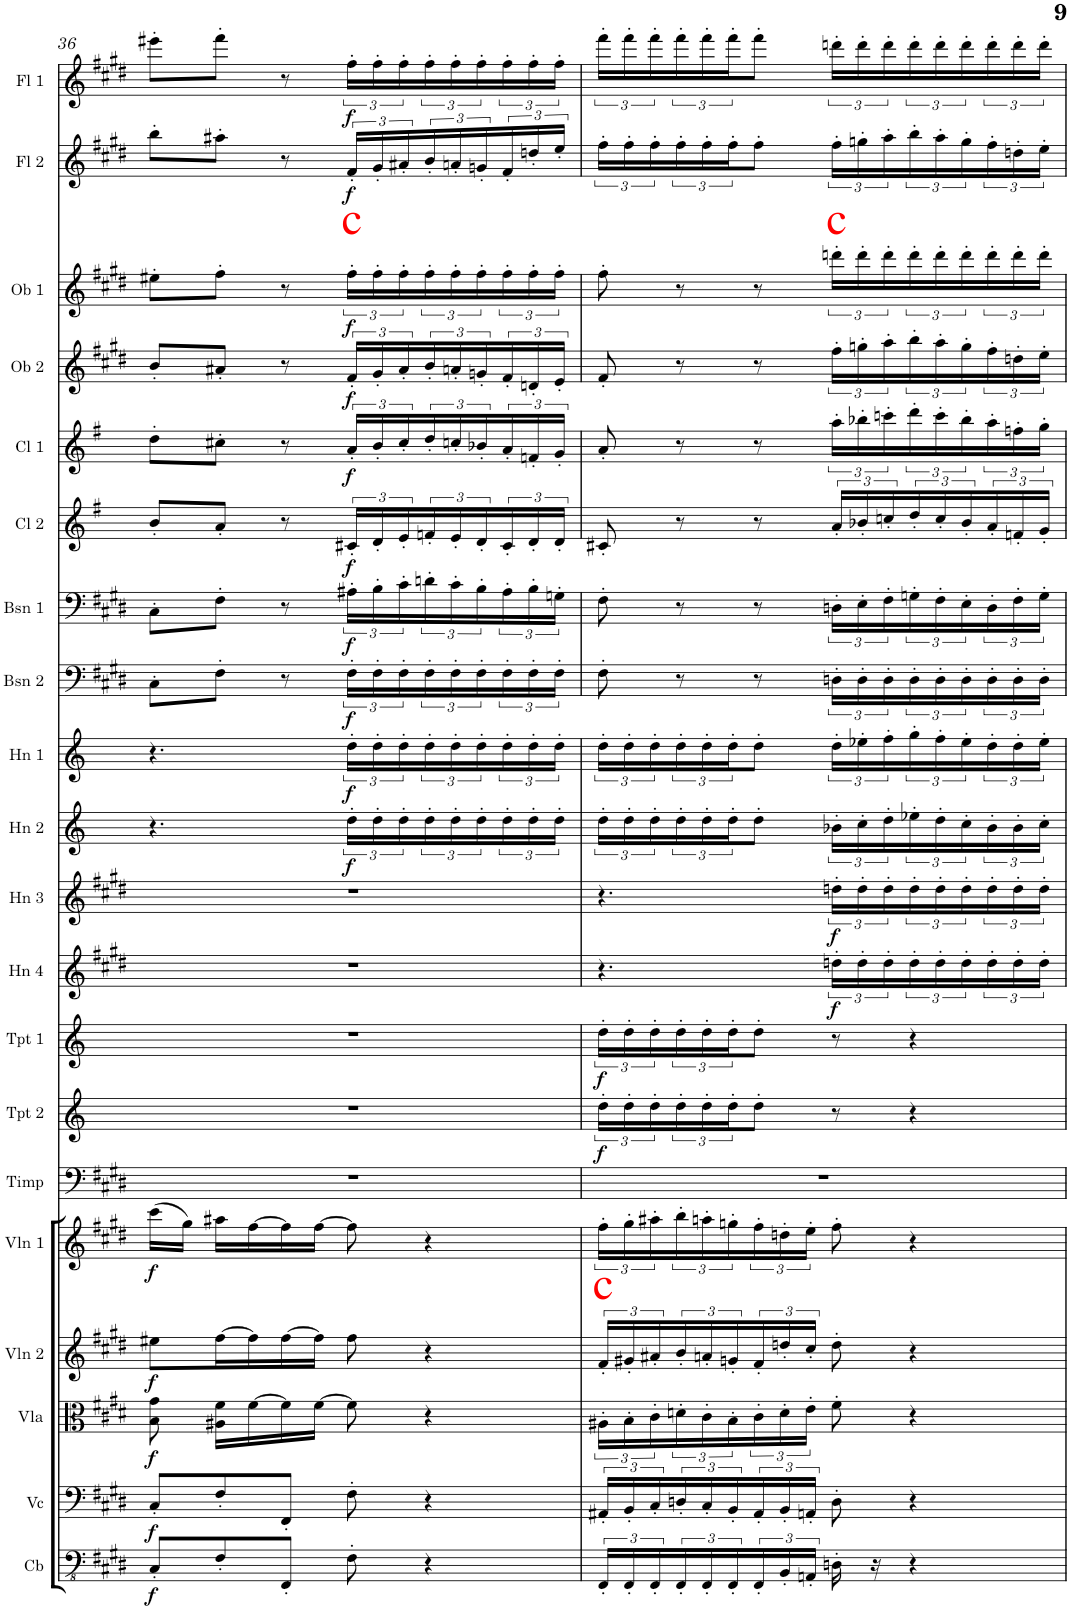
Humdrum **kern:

**kern	**dynam	**kern	**dynam	**kern	**dynam	**kern	**dynam	**kern	**text	**dynam	**kern	**kern	**dynam	**kern	**dynam	**kern	**dynam	**kern	**dynam	**kern	**dynam	**kern	**dynam	**kern	**dynam	**kern	**dynam	**kern	**dynam	**kern	**dynam	**kern	**dynam	**kern	**dynam	**kern	**text	**dynam	**kern	**dynam
*part20	*part20	*part19	*part19	*part18	*part18	*part17	*part17	*part16	*part16	*part16	*part15	*part14	*part14	*part13	*part13	*part12	*part12	*part11	*part11	*part10	*part10	*part9	*part9	*part8	*part8	*part7	*part7	*part6	*part6	*part5	*part5	*part4	*part4	*part3	*part3	*part2	*part2	*part2	*part1	*part1
*staff20	*staff20	*staff19	*staff19	*staff18	*staff18	*staff17	*staff17	*staff16	*staff16	*staff16	*staff15	*staff14	*staff14	*staff13	*staff13	*staff12	*staff12	*staff11	*staff11	*staff10	*staff10	*staff9	*staff9	*staff8	*staff8	*staff7	*staff7	*staff6	*staff6	*staff5	*staff5	*staff4	*staff4	*staff3	*staff3	*staff2	*staff2	*staff2	*staff1	*staff1
*I"Contrabass	*	*I"Violoncello	*	*I"Viola	*	*I"Violin 2	*	*I"Violin 1	*	*	*I"Timpani	*I"E Trumpet 2	*	*I"E Trumpet 1	*	*I"C Horn 4	*	*I"C Horn 3	*	*I"E Horn 2	*	*I"E Horn 1	*	*I"Bassoon 2	*	*I"Bassoon 1	*	*I"A Clarinet 2	*	*I"A Clarinet 1	*	*I"Oboe 2	*	*I"Oboe 1	*	*I"Flute 2	*	*	*I"Flute 1	*
*I'Cb	*	*I'Vc	*	*I'Vla	*	*I'Vln 2	*	*I'Vln 1	*	*	*I'Timp	*I'Tpt 2	*	*I'Tpt 1	*	*I'Hn 4	*	*I'Hn 3	*	*I'Hn 2	*	*I'Hn 1	*	*I'Bsn 2	*	*I'Bsn 1	*	*I'Cl 2	*	*I'Cl 1	*	*I'Ob 2	*	*I'Ob 1	*	*I'Fl 2	*	*	*I'Fl 1	*
!!LO:PB:g=z
*clefFv4	*	*clefF4	*	*clefC3	*	*clefG2	*	*clefG2	*	*	*clefF4	*clefG2	*	*clefG2	*	*clefG2	*	*clefG2	*	*clefG2	*	*clefG2	*	*clefF4	*	*clefF4	*	*clefG2	*	*clefG2	*	*clefG2	*	*clefG2	*	*clefG2	*	*	*clefG2	*
*	*	*	*	*	*	*	*	*	*	*	*	*Trd-2c-4	*	*Trd-2c-4	*	*Trd7c12	*	*Trd7c12	*	*Trd5c8	*	*Trd5c8	*	*	*	*	*	*Trd2c3	*	*Trd2c3	*	*	*	*	*	*	*	*	*	*
*k[f#c#g#d#]	*	*k[f#c#g#d#]	*	*k[f#c#g#d#]	*	*k[f#c#g#d#]	*	*k[f#c#g#d#]	*	*	*k[f#c#g#d#]	*k[]	*	*k[]	*	*k[f#c#g#d#]	*	*k[f#c#g#d#]	*	*k[]	*	*k[]	*	*k[f#c#g#d#]	*	*k[f#c#g#d#]	*	*k[f#]	*	*k[f#]	*	*k[f#c#g#d#]	*	*k[f#c#g#d#]	*	*k[f#c#g#d#]	*	*	*k[f#c#g#d#]	*
*M6/8	*	*M6/8	*	*M6/8	*	*M6/8	*	*M6/8	*	*	*M6/8	*M6/8	*	*M6/8	*	*M6/8	*	*M6/8	*	*M6/8	*	*M6/8	*	*M6/8	*	*M6/8	*	*M6/8	*	*M6/8	*	*M6/8	*	*M6/8	*	*M6/8	*	*	*M6/8	*
=36	=36	=36	=36	=36	=36	=36	=36	=36	=36	=36	=36	=36	=36	=36	=36	=36	=36	=36	=36	=36	=36	=36	=36	=36	=36	=36	=36	=36	=36	=36	=36	=36	=36	=36	=36	=36	=36	=36	=36	=36
!	!LO:DY:b	!	!LO:DY:b	!	!LO:DY:b	!	!LO:DY:b	!	!	!LO:DY:b	!	!	!	!	!	!	!	!	!	!	!	!	!	!	!	!	!	!	!	!	!	!	!	!	!	!	!	!	!	!
8CC#'/L	f	8C#'/L	f	8B\ 8g#\	f	8ee#X\L	f	(16ccc#\LL	.	f	2.r	2.r	.	2.r	.	2.r	.	2.r	.	4.r	.	4.r	.	8C#'\L	.	8C#'\L	.	8b'/L	.	8dd'\L	.	8b'/L	.	8ee#X'\L	.	8bb'\L	.	.	8eee#X'\L	.
.	.	.	.	.	.	.	.	16gg#\JJ)	.	.	.	.	.	.	.	.	.	.	.	.	.	.	.	.	.	.	.	.	.	.	.	.	.	.	.	.	.	.	.	.
8FF#'/	.	8F#'/	.	16A#X\ 16f#\LL	.	[16ff#\L	.	16aa#X\LL	.	.	.	.	.	.	.	.	.	.	.	.	.	.	.	8F#'\J	.	8F#'\J	.	8a'/J	.	8cc#X'\J	.	8a#X'/J	.	8ff#'\J	.	8aa#X'\J	.	.	8fff#'\J	.
.	.	.	.	[16f#\	.	16ff#\]	.	[16ff#\	.	.	.	.	.	.	.	.	.	.	.	.	.	.	.	.	.	.	.	.	.	.	.	.	.	.	.	.	.	.	.	.
8FFF#'/J	.	8FF#'/J	.	16f#\]	.	[16ff#\	.	16ff#\]	.	.	.	.	.	.	.	.	.	.	.	.	.	.	.	8r	.	8r	.	8r	.	8r	.	8r	.	8r	.	8r	.	.	8r	.
.	.	.	.	[16f#\JJ	.	16ff#\JJ]	.	[16ff#\JJ	.	.	.	.	.	.	.	.	.	.	.	.	.	.	.	.	.	.	.	.	.	.	.	.	.	.	.	.	.	.	.	.
!	!	!	!	!	!	!	!	!	!	!	!	!	!	!	!	!	!	!	!	!	!LO:DY:b	!	!LO:DY:b	!	!LO:DY:b	!	!LO:DY:b	!	!LO:DY:b	!	!LO:DY:b	!	!LO:DY:b	!	!LO:DY:b	!	!LO:LY:b:color=#FF0000	!LO:DY:b	!	!LO:DY:b
8FF#'\	.	8F#'\	.	8f#\]	.	8ff#\	.	8ff#\]	.	.	.	.	.	.	.	.	.	.	.	24dd'\LL	f	24dd'\LL	f	24F#'\LL	f	24A#X'\LL	f	24c#X'/LL	f	24a'/LL	f	24f#'/LL	f	24ff#'\LL	f	24f#'/LL	c	f	24ff#'\LL	f
.	.	.	.	.	.	.	.	.	.	.	.	.	.	.	.	.	.	.	.	24dd'\	.	24dd'\	.	24F#'\	.	24B'\	.	24d'/	.	24b'/	.	24g#'/	.	24ff#'\	.	24g#'/	.	.	24ff#'\	.
.	.	.	.	.	.	.	.	.	.	.	.	.	.	.	.	.	.	.	.	24dd'\	.	24dd'\	.	24F#'\	.	24c#'\	.	24e'/	.	24cc#'/	.	24a#'/	.	24ff#'\	.	24a#X'/	.	.	24ff#'\	.
4r	.	4r	.	4r	.	4r	.	4r	.	.	.	.	.	.	.	.	.	.	.	24dd'\	.	24dd'\	.	24F#'\	.	24dn'\	.	24fn'/	.	24dd'/	.	24b'/	.	24ff#'\	.	24b'/	.	.	24ff#'\	.
.	.	.	.	.	.	.	.	.	.	.	.	.	.	.	.	.	.	.	.	24dd'\	.	24dd'\	.	24F#'\	.	24c#'\	.	24e'/	.	24ccn'/	.	24an'/	.	24ff#'\	.	24an'/	.	.	24ff#'\	.
.	.	.	.	.	.	.	.	.	.	.	.	.	.	.	.	.	.	.	.	24dd'\	.	24dd'\	.	24F#'\	.	24B'\	.	24d'/	.	24b-X'/	.	24gn'/	.	24ff#'\	.	24gn'/	.	.	24ff#'\	.
.	.	.	.	.	.	.	.	.	.	.	.	.	.	.	.	.	.	.	.	24dd'\	.	24dd'\	.	24F#'\	.	24A#'\	.	24c#'/	.	24a'/	.	24f#'/	.	24ff#'\	.	24f#'/	.	.	24ff#'\	.
.	.	.	.	.	.	.	.	.	.	.	.	.	.	.	.	.	.	.	.	24dd'\	.	24dd'\	.	24F#'\	.	24B'\	.	24d'/	.	24fn'/	.	24dn'/	.	24ff#'\	.	24ddn'/	.	.	24ff#'\	.
.	.	.	.	.	.	.	.	.	.	.	.	.	.	.	.	.	.	.	.	24dd'\JJ	.	24dd'\JJ	.	24F#'\JJ	.	24Gn'\JJ	.	24d'/JJ	.	24g'/JJ	.	24e'/JJ	.	24ff#'\JJ	.	24ee'/JJ	.	.	24ff#'\JJ	.
=37	=37	=37	=37	=37	=37	=37	=37	=37	=37	=37	=37	=37	=37	=37	=37	=37	=37	=37	=37	=37	=37	=37	=37	=37	=37	=37	=37	=37	=37	=37	=37	=37	=37	=37	=37	=37	=37	=37	=37	=37
!	!	!	!	!	!	!	!	!	!LO:LY:b:color=#FF0000	!	!	!	!LO:DY:b	!	!LO:DY:b	!	!	!	!	!	!	!	!	!	!	!	!	!	!	!	!	!	!	!	!	!	!	!	!	!
24FFF#'/LL	.	24AA#X'/LL	.	24A#X'\LL	.	24f#'/LL	.	24ff#'\LL	c	.	2.r	24dd'\LL	f	24dd'\LL	f	4.r	.	4.r	.	24dd'\LL	.	24dd'\LL	.	8F#'\	.	8F#'\	.	8c#X'/	.	8a'/	.	8f#'/	.	8ff#'\	.	24ff#'\LL	.	.	24fff#'\LL	.
24FFF#'/	.	24BB'/	.	24B'\	.	24g#X'/	.	24gg#'\	.	.	.	24dd'\	.	24dd'\	.	.	.	.	.	24dd'\	.	24dd'\	.	.	.	.	.	.	.	.	.	.	.	.	.	24ff#'\	.	.	24fff#'\	.
24FFF#'/	.	24C#'/	.	24c#'\	.	24a#X'/	.	24aa#X'\	.	.	.	24dd'\	.	24dd'\	.	.	.	.	.	24dd'\	.	24dd'\	.	.	.	.	.	.	.	.	.	.	.	.	.	24ff#'\	.	.	24fff#'\	.
24FFF#'/	.	24Dn'/	.	24dn'\	.	24b'/	.	24bb'\	.	.	.	24dd'\	.	24dd'\	.	.	.	.	.	24dd'\	.	24dd'\	.	8r	.	8r	.	8r	.	8r	.	8r	.	8r	.	24ff#'\	.	.	24fff#'\	.
24FFF#'/	.	24C#'/	.	24c#'\	.	24an'/	.	24aan'\	.	.	.	24dd'\	.	24dd'\	.	.	.	.	.	24dd'\	.	24dd'\	.	.	.	.	.	.	.	.	.	.	.	.	.	24ff#'\	.	.	24fff#'\	.
24FFF#'/	.	24BB'/	.	24B'\	.	24gn'/	.	24ggn'\	.	.	.	24dd'\J	.	24dd'\J	.	.	.	.	.	24dd'\J	.	24dd'\J	.	.	.	.	.	.	.	.	.	.	.	.	.	24ff#'\J	.	.	24fff#'\J	.
24FFF#'/	.	24AA#'/	.	24c#'\	.	24f#'/	.	24ff#'\	.	.	.	8dd'\J	.	8dd'\J	.	.	.	.	.	8dd'\J	.	8dd'\J	.	8r	.	8r	.	8r	.	8r	.	8r	.	8r	.	8ff#'\J	.	.	8fff#'\J	.
24BBB'/	.	24BB'/	.	24d'\	.	24ddn'/	.	24ddn'\	.	.	.	.	.	.	.	.	.	.	.	.	.	.	.	.	.	.	.	.	.	.	.	.	.	.	.	.	.	.	.	.
24AAAn'/JJ	.	24AAn'/JJ	.	24e'\JJ	.	24cc#'/JJ	.	24ee'\JJ	.	.	.	.	.	.	.	.	.	.	.	.	.	.	.	.	.	.	.	.	.	.	.	.	.	.	.	.	.	.	.	.
!	!	!	!	!	!	!	!	!	!	!	!	!	!	!	!	!	!LO:DY:b	!	!LO:DY:b	!	!	!	!	!	!	!	!	!	!	!	!	!	!	!	!	!	!LO:LY:b:color=#FF0000	!	!	!
16DDn'\	.	8D'\	.	8f#'\	.	8dd'\	.	8ff#'\	.	.	.	8r	.	8r	.	24ddn'\LL	f	24ddn'\LL	f	24b-X'\LL	.	24dd'\LL	.	24Dn'\LL	.	24Dn'\LL	.	24a'/LL	.	24aa'\LL	.	24ff#'\LL	.	24dddn'\LL	.	24ff#'\LL	c	.	24dddn'\LL	.
.	.	.	.	.	.	.	.	.	.	.	.	.	.	.	.	24dd'\	.	24dd'\	.	24cc'\	.	24ee-X'\	.	24D'\	.	24E'\	.	24b-X'/	.	24bb-X'\	.	24ggn'\	.	24ddd'\	.	24ggn'\	.	.	24ddd'\	.
16r	.	.	.	.	.	.	.	.	.	.	.	.	.	.	.	.	.	.	.	.	.	.	.	.	.	.	.	.	.	.	.	.	.	.	.	.	.	.	.	.
.	.	.	.	.	.	.	.	.	.	.	.	.	.	.	.	24dd'\	.	24dd'\	.	24dd'\	.	24ff'\	.	24D'\	.	24F#'\	.	24ccn'/	.	24cccn'\	.	24aa'\	.	24ddd'\	.	24aa'\	.	.	24ddd'\	.
4r	.	4r	.	4r	.	4r	.	4r	.	.	.	4r	.	4r	.	24dd'\	.	24dd'\	.	24ee-X'\	.	24gg'\	.	24D'\	.	24Gn'\	.	24dd'/	.	24ddd'\	.	24bb'\	.	24ddd'\	.	24bb'\	.	.	24ddd'\	.
.	.	.	.	.	.	.	.	.	.	.	.	.	.	.	.	24dd'\	.	24dd'\	.	24dd'\	.	24ff'\	.	24D'\	.	24F#'\	.	24cc'/	.	24ccc'\	.	24aa'\	.	24ddd'\	.	24aa'\	.	.	24ddd'\	.
.	.	.	.	.	.	.	.	.	.	.	.	.	.	.	.	24dd'\	.	24dd'\	.	24cc'\	.	24ee-'\	.	24D'\	.	24E'\	.	24b-'/	.	24bb-'\	.	24gg'\	.	24ddd'\	.	24gg'\	.	.	24ddd'\	.
.	.	.	.	.	.	.	.	.	.	.	.	.	.	.	.	24dd'\	.	24dd'\	.	24b-'\	.	24dd'\	.	24D'\	.	24D'\	.	24a'/	.	24aa'\	.	24ff#'\	.	24ddd'\	.	24ff#'\	.	.	24ddd'\	.
.	.	.	.	.	.	.	.	.	.	.	.	.	.	.	.	24dd'\	.	24dd'\	.	24b-'\	.	24dd'\	.	24D'\	.	24F#'\	.	24fn'/	.	24ffn'\	.	24ddn'\	.	24ddd'\	.	24ddn'\	.	.	24ddd'\	.
.	.	.	.	.	.	.	.	.	.	.	.	.	.	.	.	24dd'\JJ	.	24dd'\JJ	.	24cc'\JJ	.	24ee-'\JJ	.	24D'\JJ	.	24G'\JJ	.	24g'/JJ	.	24gg'\JJ	.	24ee'\JJ	.	24ddd'\JJ	.	24ee'\JJ	.	.	24ddd'\JJ	.
=	=	=	=	=	=	=	=	=	=	=	=	=	=	=	=	=	=	=	=	=	=	=	=	=	=	=	=	=	=	=	=	=	=	=	=	=	=	=	=	=
*-	*-	*-	*-	*-	*-	*-	*-	*-	*-	*-	*-	*-	*-	*-	*-	*-	*-	*-	*-	*-	*-	*-	*-	*-	*-	*-	*-	*-	*-	*-	*-	*-	*-	*-	*-	*-	*-	*-	*-	*-
